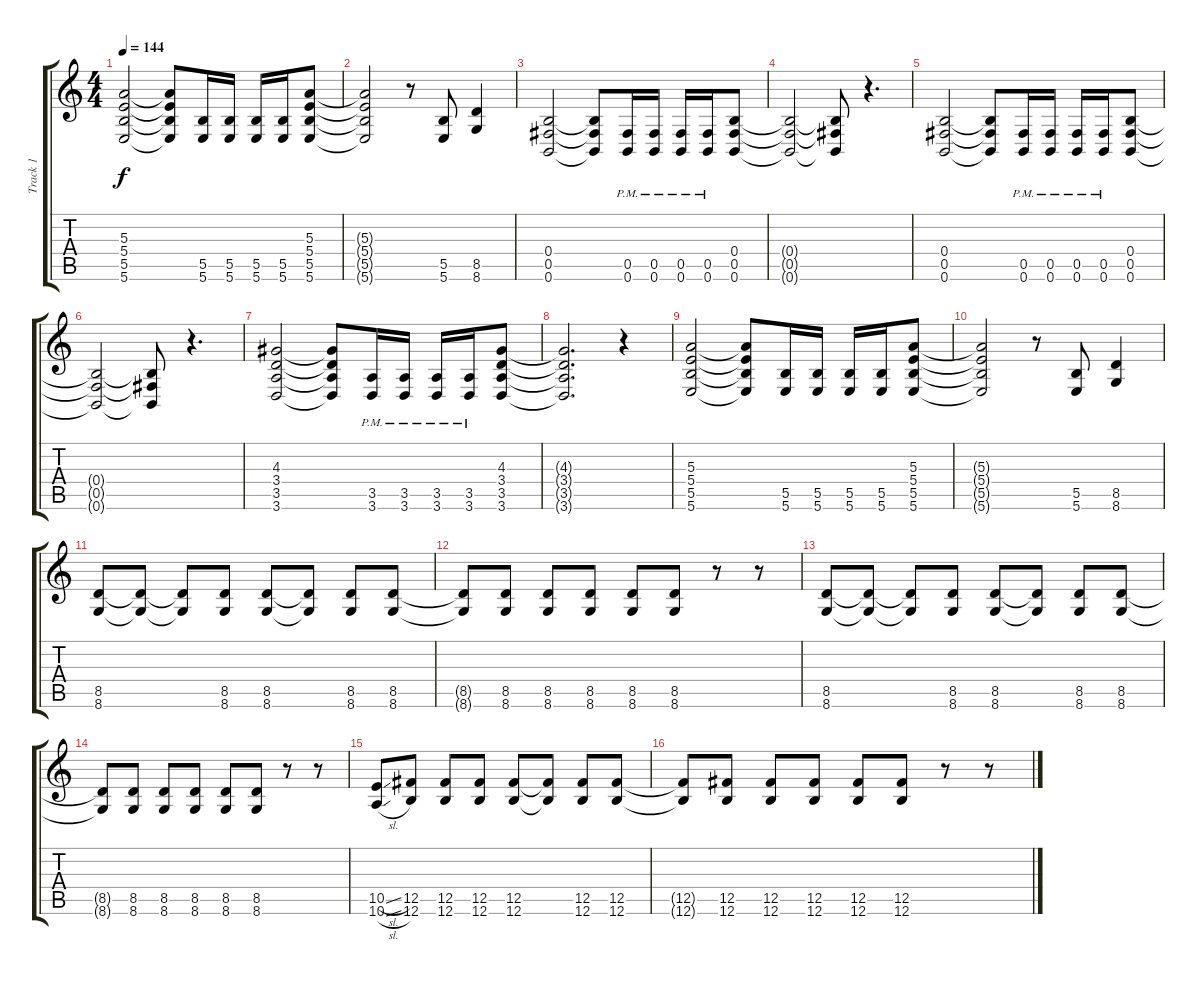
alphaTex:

\track ("Track 1" "Track 1") {instrument distortionguitar}
\staff {score tabs}
\tuning (Db4 Ab3 E3 B2 Gb2 B1) {hide}
\ts (4 4)
\tempo 144
\clef g2
\ks c
(5.3 5.4 5.5 5.6).2{dy f} (5.3{t} 5.4{t} 5.5{t} 5.6{t}).8 (5.5 5.6).16 (5.5 5.6).16 (5.5 5.6).16 (5.5 5.6).16 (5.3 5.4 5.5 5.6).8 |
(5.3{t} 5.4{t} 5.5{t} 5.6{t}).2 r.8 (5.5 5.6).8 (8.5 8.6).4 |
(0.4 0.5 0.6).2 (0.4{t} 0.5{t} 0.6{t}).8 (0.5{pm} 0.6{pm}).16 (0.5{pm} 0.6{pm}).16 (0.5{pm} 0.6{pm}).16 (0.5{pm} 0.6{pm}).16 (0.4 0.5 0.6).8 |
(0.4{t} 0.5{t} 0.6{t}).2 (0.4{t} 0.5{t} 0.6{t}).8 r.4{d} |
(0.4 0.5 0.6).2 (0.4{t} 0.5{t} 0.6{t}).8 (0.5{pm} 0.6{pm}).16 (0.5{pm} 0.6{pm}).16 (0.5{pm} 0.6{pm}).16 (0.5{pm} 0.6{pm}).16 (0.4 0.5 0.6).8 |
(0.4{t} 0.5{t} 0.6{t}).2 (0.4{t} 0.5{t} 0.6{t}).8 r.4{d} |
(4.3 3.4 3.5 3.6).2 (4.3{t} 3.4{t} 3.5{t} 3.6{t}).8 (3.5{pm} 3.6{pm}).16 (3.5{pm} 3.6{pm}).16 (3.5{pm} 3.6{pm}).16 (3.5{pm} 3.6{pm}).16 (4.3 3.4 3.5 3.6).8 |
(4.3{t} 3.4{t} 3.5{t} 3.6{t}).2{d} r.4 |
(5.3 5.4 5.5 5.6).2 (5.3{t} 5.4{t} 5.5{t} 5.6{t}).8 (5.5 5.6).16 (5.5 5.6).16 (5.5 5.6).16 (5.5 5.6).16 (5.3 5.4 5.5 5.6).8 |
(5.3{t} 5.4{t} 5.5{t} 5.6{t}).2 r.8 (5.5 5.6).8 (8.5 8.6).4 |
(8.5 8.6).8 (8.5{t} 8.6{t}).8 (8.5{t} 8.6{t}).8 (8.5 8.6).8 (8.5 8.6).8 (8.5{t} 8.6{t}).8 (8.5 8.6).8 (8.5 8.6).8 |
(8.5{t} 8.6{t}).8 (8.5 8.6).8 (8.5 8.6).8 (8.5 8.6).8 (8.5 8.6).8 (8.5 8.6).8 r.8 r.8 |
(8.5 8.6).8 (8.5{t} 8.6{t}).8 (8.5{t} 8.6{t}).8 (8.5 8.6).8 (8.5 8.6).8 (8.5{t} 8.6{t}).8 (8.5 8.6).8 (8.5 8.6).8 |
(8.5{t} 8.6{t}).8 (8.5 8.6).8 (8.5 8.6).8 (8.5 8.6).8 (8.5 8.6).8 (8.5 8.6).8 r.8 r.8 |
(10.5{sl} 10.6{sl}).8 (12.5 12.6).8 (12.5 12.6).8 (12.5 12.6).8 (12.5 12.6).8 (12.5{t} 12.6{t}).8 (12.5 12.6).8 (12.5 12.6).8 |
(12.5{t} 12.6{t}).8 (12.5 12.6).8 (12.5 12.6).8 (12.5 12.6).8 (12.5 12.6).8 (12.5 12.6).8 r.8 r.8
